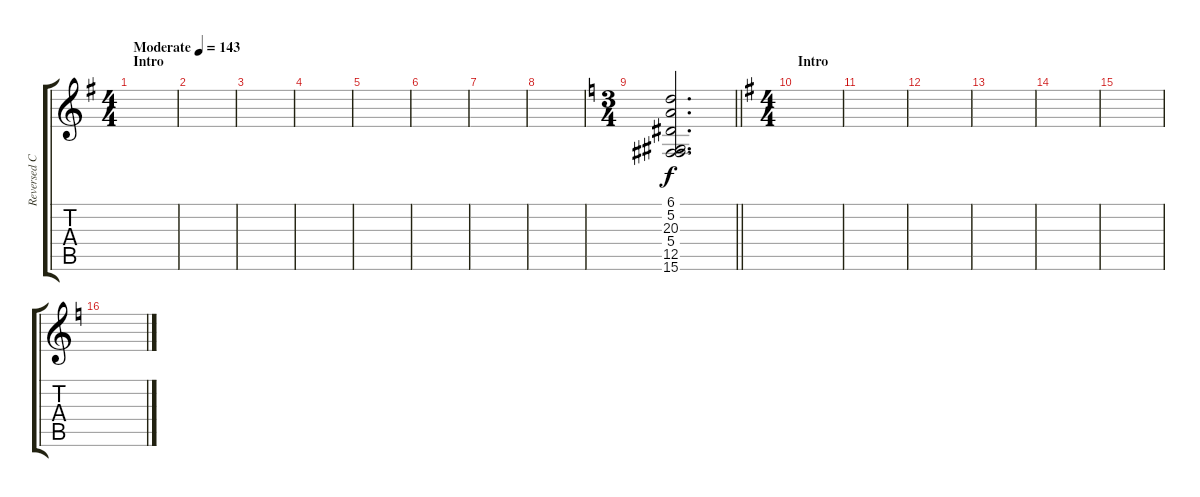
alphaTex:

\track ("Reversed Cymbals" "Reversed C") {instrument reversecymbal}
\staff {score tabs}
\tuning (Eb4 Bb3 Gb3 Db3 Ab2 Eb2) {hide}
\ts (4 4)
\section ("" "Intro ")
\tempo (143 "Moderate")
\clef g2
\ks g
|
|
|
|
|
|
|
|
\ts (3 4)
\barLineRight lightlight
\ks c
(6.1 5.2 20.3 5.4 12.5 15.6).2{d} |
\ts (4 4)
\section ("" "Intro")
\ks g
|
|
|
|
|
|
\ks c
